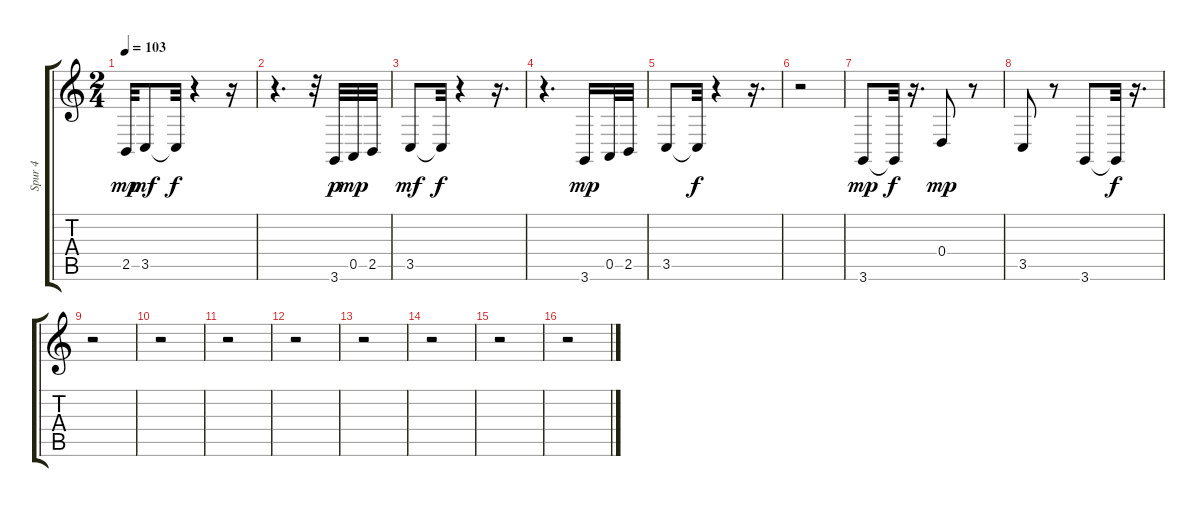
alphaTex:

\track ("Spur 4" "Spur 4") {instrument trombone}
\staff {score tabs}
\tuning (E4 B3 G3 D3 A2 E2) {hide}
\ts (2 4)
\tempo 103
\clef g2
\ks c
2.5.32{dy mp} 3.5.8{dy mf} 3.5{t}.32{dy f} r.4 r.16 |
r.4{d} r.32 3.6.32{dy p} 0.5.32{dy mp} 2.5.32 |
3.5.8{dy mf} 3.5{t}.32{dy f} r.4 r.16{d} |
r.4{d} 3.6.16{dy mp} 0.5.32 2.5.32 |
3.5.8 3.5{t}.32{dy f} r.4 r.16{d} |
r.2 |
3.6.8{dy mp} 3.6{t}.32{dy f} r.16{d} 0.4.8{dy mp} r.8 |
3.5.8 r.8 3.6.8 3.6{t}.32{dy f} r.16{d} |
r.2 |
r.2 |
r.2 |
r.2 |
r.2 |
r.2 |
r.2 |
r.2
